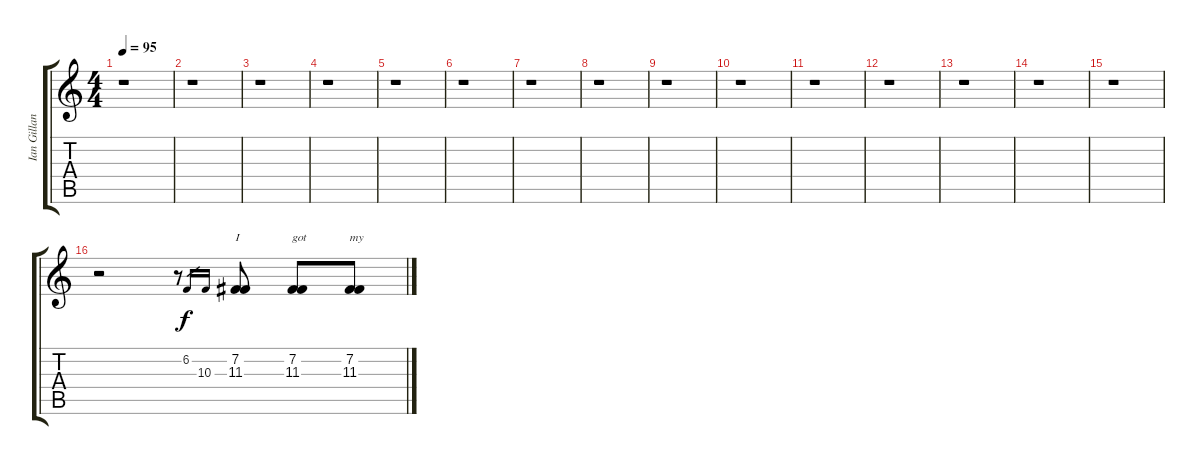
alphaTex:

\track ("Ian Gillan" "Ian Gillan") {instrument choiraahs}
\staff {score tabs}
\tuning (E4 B3 G3 D3 A2 E2) {hide}
\ts (4 4)
\tempo 95
\clef g2
\ks c
r.1{dy f} |
r.1 |
r.1 |
r.1 |
r.1 |
r.1 |
r.1 |
r.1 |
r.1 |
r.1 |
r.1 |
r.1 |
r.1 |
r.1 |
r.1 |
r.2{volume 14} r.8 6.2.16{gr} 10.3.16{gr} (7.2 11.3).8{txt "I"} (7.2 11.3).8{txt "got"} (7.2 11.3).8{txt "my"}
